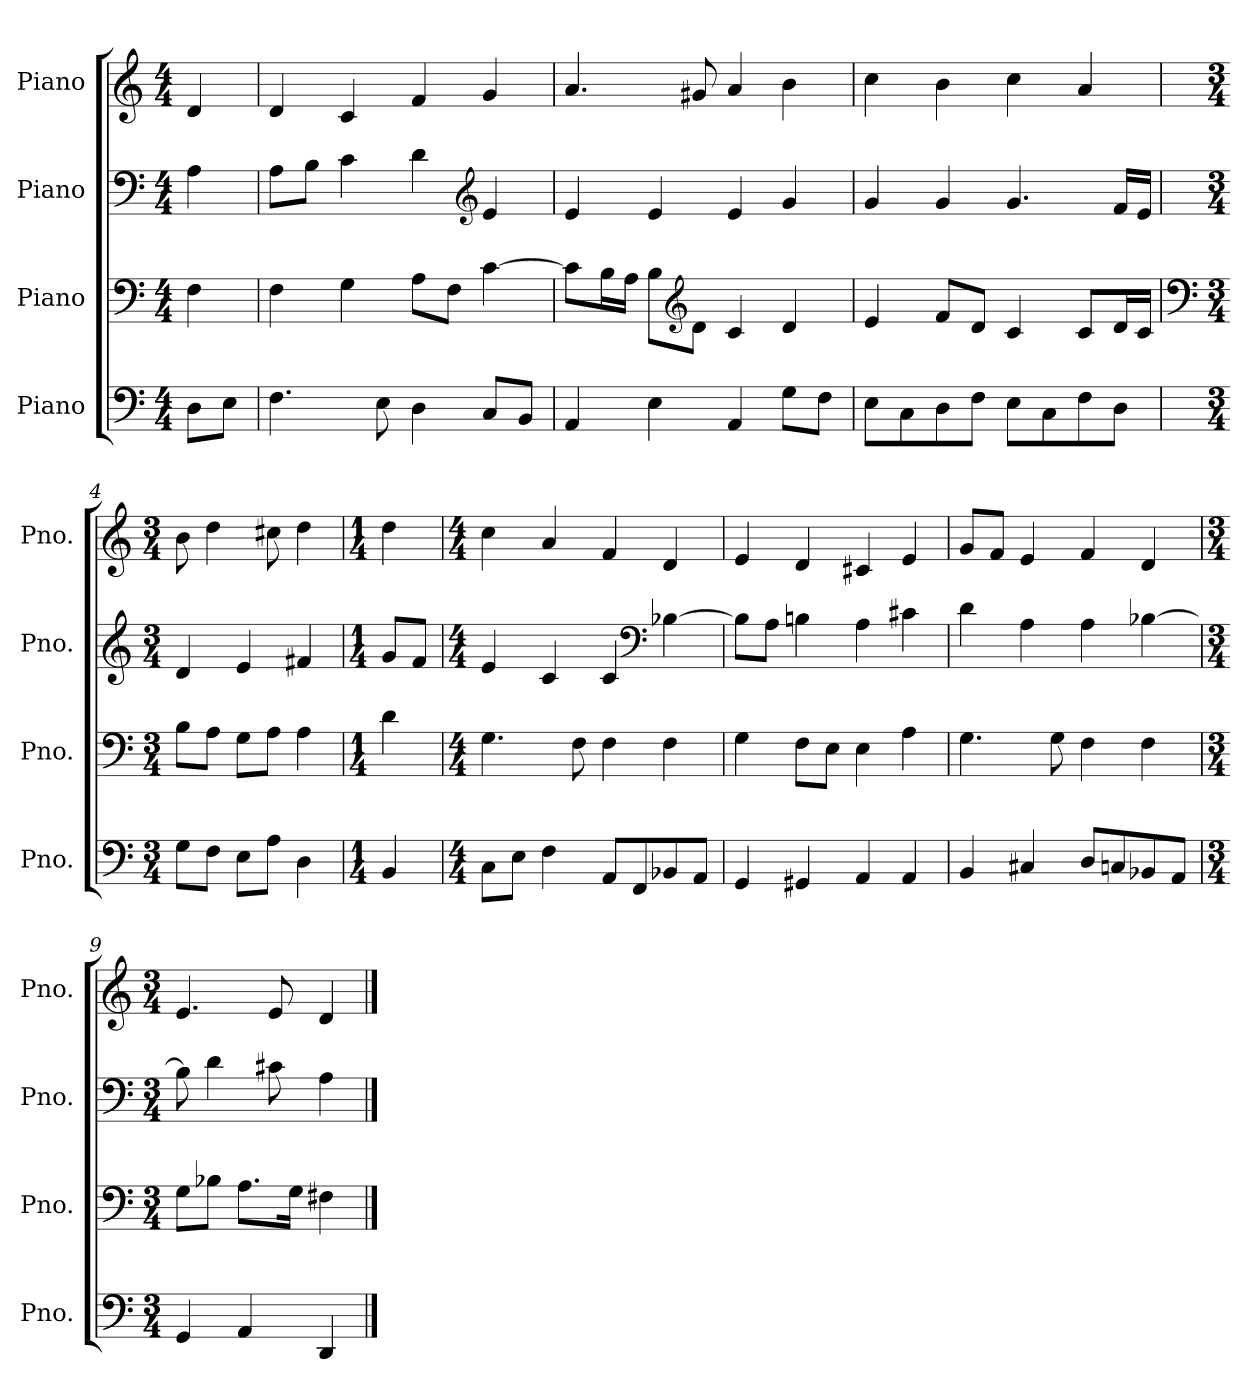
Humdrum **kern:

**kern	**kern	**kern	**kern
*part4	*part3	*part2	*part1
*staff4	*staff3	*staff2	*staff1
*I"Piano	*I"Piano	*I"Piano	*I"Piano
*I'Pno.	*I'Pno.	*I'Pno.	*I'Pno.
*clefF4	*clefF4	*clefF4	*clefG2
*k[]	*k[]	*k[]	*k[]
*M4/4	*M4/4	*M4/4	*M4/4
*MM120	*MM120	*MM120	*MM120
=	=	=	=
8D\L	4F\	4A\	4d/
8E\J	.	.	.
=1	=1	=1	=1
4.F\	4F\	8A\L	4d/
.	.	8B\J	.
.	4G\	4c\	4c/
8E\	.	.	.
4D\	8A\L	4d\	4f/
.	8F\J	.	.
*	*	*clefG2	*
8C/L	[4c\	4e/	4g/
8BB/J	.	.	.
=2	=2	=2	=2
4AA/	8c\L]	4e/	4.a/
.	16B\L	.	.
.	16A\JJ	.	.
4E\	8B\L	4e/	.
*	*clefG2	*	*
.	8d\J	.	8g#X/
4AA/	4c/	4e/	4a/
8G\L	4d/	4g/	4b\
8F\J	.	.	.
=3	=3	=3	=3
8E\L	4e/	4g/	4cc\
8C\	.	.	.
8D\	8f/L	4g/	4b\
8F\J	8d/J	.	.
8E\L	4c/	4.g/	4cc\
8C\	.	.	.
8F\	8c/L	.	4a/
8D\J	16d/L	16f/LL	.
.	16c/JJ	16e/JJ	.
=4	=4	=4	=4
*	*clefF4	*	*
*M3/4	*M3/4	*M3/4	*M3/4
8G\L	8B\L	4d/	8b\
8F\J	8A\J	.	4dd\
8E\L	8G\L	4e/	.
8A\J	8A\J	.	8cc#X\
4D\	4A\	4f#X/	4dd\
=5	=5	=5	=5
*M1/4	*M1/4	*M1/4	*M1/4
4BB/	4d\	8g/L	4dd\
.	.	8f/J	.
!!LO:LB:g=z
=6	=6	=6	=6
*M4/4	*M4/4	*M4/4	*M4/4
8C\L	4.G\	4e/	4cc\
8E\J	.	.	.
4F\	.	4c/	4a/
.	8F\	.	.
8AA/L	4F\	4c/	4f/
8FF/	.	.	.
*	*	*clefF4	*
8BB-X/	4F\	[4B-X\	4d/
8AA/J	.	.	.
=7	=7	=7	=7
4GG/	4G\	8B-\L]	4e/
.	.	8A\J	.
4GG#X/	8F\L	4Bn\	4d/
.	8E\J	.	.
4AA/	4E\	4A\	4c#X/
4AA/	4A\	4c#X\	4e/
=8	=8	=8	=8
4BB/	4.G\	4d\	8g/L
.	.	.	8f/J
4C#X/	.	4A\	4e/
.	8G\	.	.
8D/L	4F\	4A\	4f/
8Cn/	.	.	.
8BB-X/	4F\	[4B-X\	4d/
8AA/J	.	.	.
=9	=9	=9	=9
*M3/4	*M3/4	*M3/4	*M3/4
4GG/	8G\L	8B-\]	4.e/
.	8B-X\J	4d\	.
4AA/	8.A\L	.	.
.	.	8c#X\	8e/
.	16G\Jk	.	.
4DD/	4F#X\	4A\	4d/
==	==	==	==
*-	*-	*-	*-
